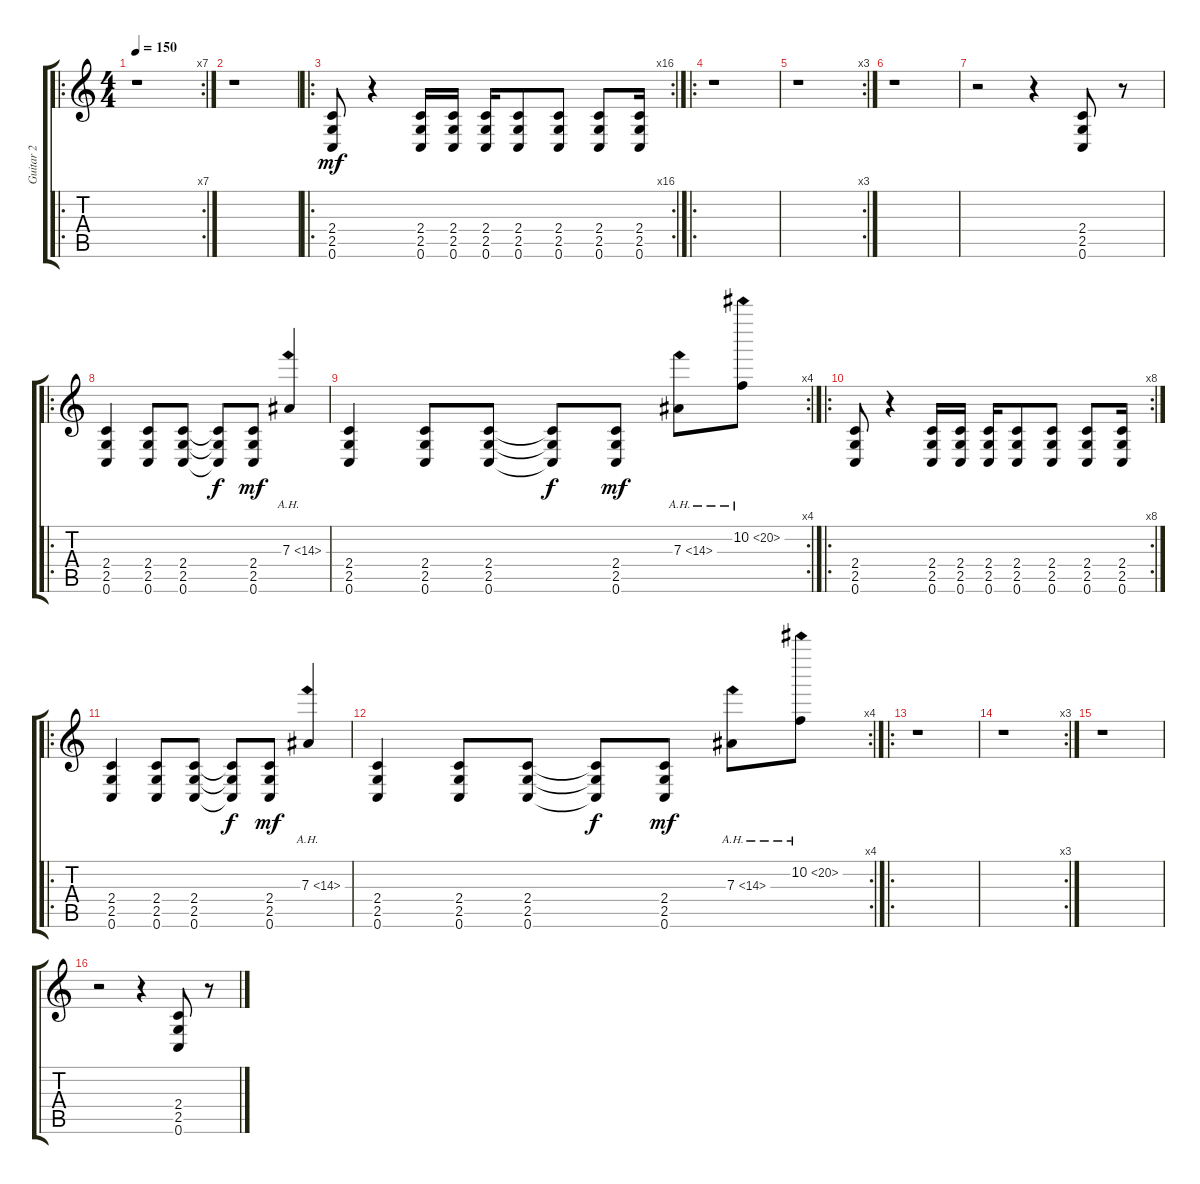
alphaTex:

\track ("Guitar 2" "Guitar 2") {instrument overdrivenguitar}
\staff {score tabs}
\tuning (C4 G3 Eb3 Bb2 F2 C2) {hide}
\ro
\rc 7
\ts (4 4)
\tempo 150
\clef g2
\ks c
r.1{dy mf instrument overdrivenguitar} |
r.1 |
\ro
\rc 16
(2.4 2.5 0.6).8 r.4 (2.4 2.5 0.6).16 (2.4 2.5 0.6).16 (2.4 2.5 0.6).16 (2.4 2.5 0.6).8 (2.4 2.5 0.6).8 (2.4 2.5 0.6).8 (2.4 2.5 0.6).16 |
\ro
r.1 |
\rc 3
r.1 |
r.1 |
r.2 r.4 (2.4 2.5 0.6).8{volume 14} r.8 |
\ro
(2.4 2.5 0.6).4 (2.4 2.5 0.6).8 (2.4 2.5 0.6).8 (2.4{t} 2.5{t} 0.6{t}).8{dy f} (2.4 2.5 0.6).8{dy mf} 7.3{ah 7}.4 |
\rc 4
(2.4 2.5 0.6).4 (2.4 2.5 0.6).8 (2.4 2.5 0.6).8 (2.4{t} 2.5{t} 0.6{t}).8{dy f} (2.4 2.5 0.6).8{dy mf} 7.3{ah 7}.8 10.2{ah 10}.8 |
\ro
\rc 8
(2.4 2.5 0.6).8 r.4 (2.4 2.5 0.6).16 (2.4 2.5 0.6).16 (2.4 2.5 0.6).16 (2.4 2.5 0.6).8 (2.4 2.5 0.6).8 (2.4 2.5 0.6).8 (2.4 2.5 0.6).16 |
\ro
(2.4 2.5 0.6).4 (2.4 2.5 0.6).8 (2.4 2.5 0.6).8 (2.4{t} 2.5{t} 0.6{t}).8{dy f} (2.4 2.5 0.6).8{dy mf} 7.3{ah 7}.4 |
\rc 4
(2.4 2.5 0.6).4 (2.4 2.5 0.6).8 (2.4 2.5 0.6).8 (2.4{t} 2.5{t} 0.6{t}).8{dy f} (2.4 2.5 0.6).8{dy mf} 7.3{ah 7}.8 10.2{ah 10}.8 |
\ro
r.1 |
\rc 3
r.1 |
r.1 |
r.2 r.4 (2.4 2.5 0.6).8 r.8
